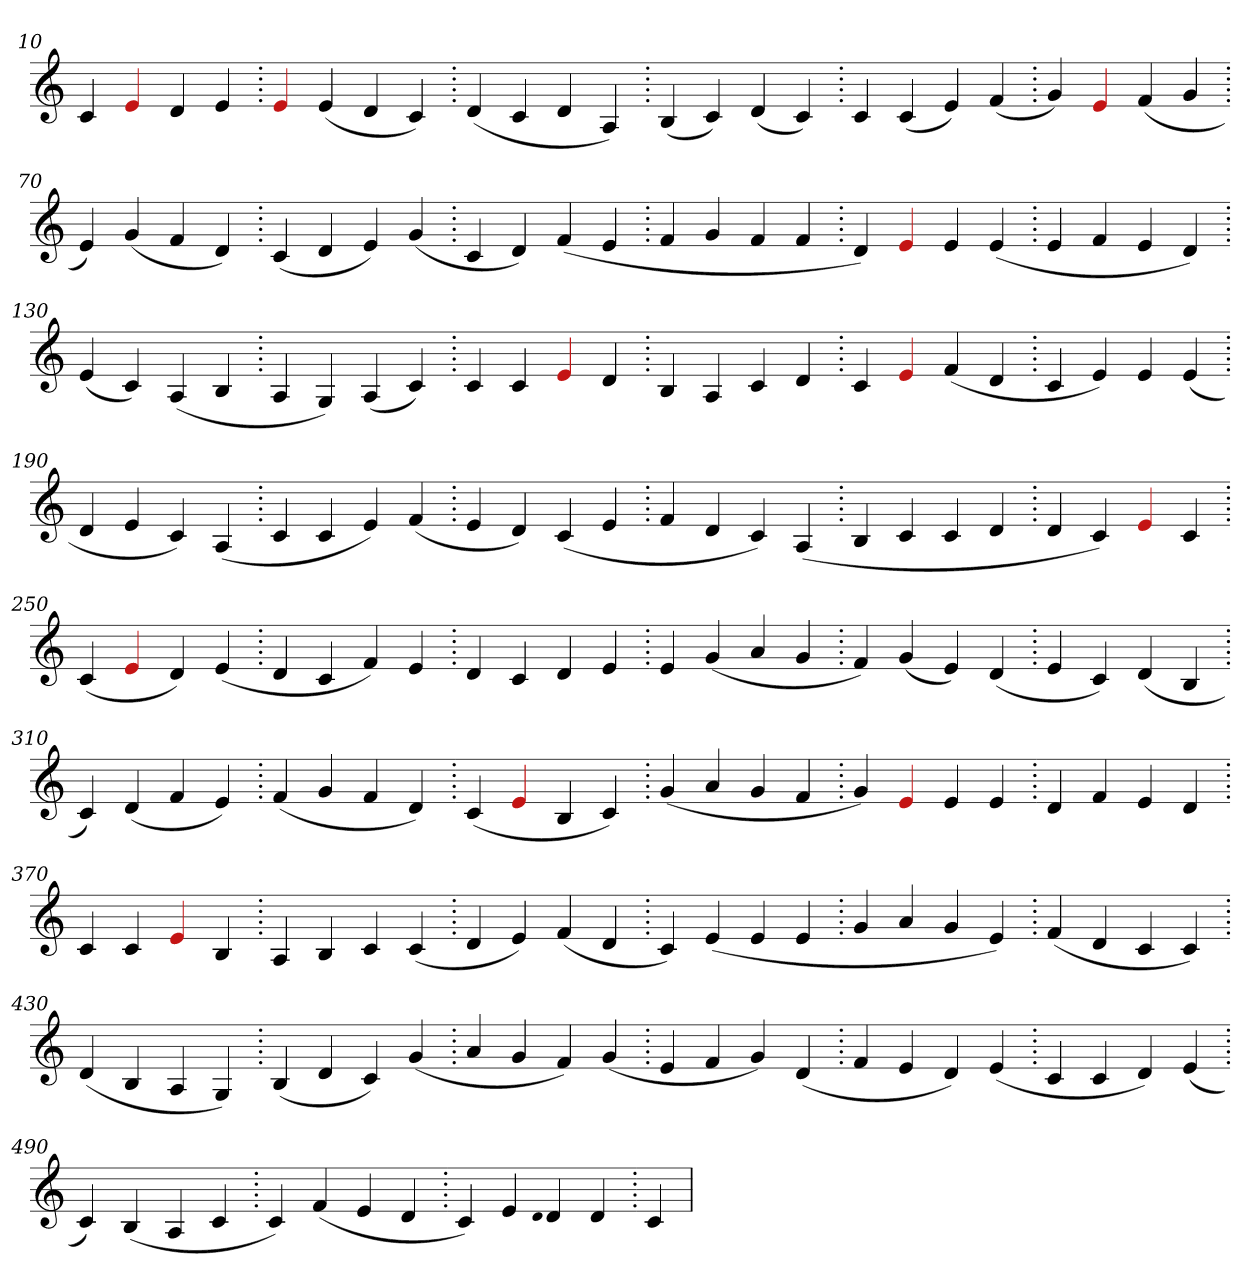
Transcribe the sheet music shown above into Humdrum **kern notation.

**kern
*part1
*staff1
*clefG2
=10.
4c
4Re
4d
4e
=20.
4Re
(>4e
4d
4c)
=30.
(>4d
4c
4d
4A)
=40.
(>4B
4c)
(>4d
4c)
=50.
4c
(>4c
4e)
(>4f
=60.
4g)
4Re
(>4f
4g
=70.
4e)
(>4g
4f
4d)
=80.
(>4c
4d
4e)
(>4g
=90.
4c
4d)
(>4f
4e
=100.
4f
4g
4f
4f
=110.
4d)
4Re
4e
(>4e
=120.
4e
4f
4e
4d)
=130.
(>4e
4c)
(>4A
4B
=140.
4A
4G)
(>4A
4c)
=150.
4c
4c
4Re
4d
=160.
4B
4A
4c
4d
=170.
4c
4Re
(>4f
4d
=180.
4c
4e)
4e
(>4e
=190.
4d
4e
4c)
(>4A
=200.
4c
4c
4e)
(>4f
=210.
4e
4d)
(>4c
4e
=220.
4f
4d
4c)
(>4A
=230.
4B
4c
4c
4d
=240.
4d
4c)
4Re
4c
=250.
(>4c
4Re
4d)
(>4e
=260.
4d
4c
4f)
4e
=270.
4d
4c
4d
4e
=280.
4e
(>4g
4a
4g
=290.
4f)
(>4g
4e)
(>4d
=300.
4e
4c)
(>4d
4B
=310.
4c)
(>4d
4f
4e)
=320.
(>4f
4g
4f
4d)
=330.
(>4c
4Re
4B
4c)
=340.
(>4g
4a
4g
4f
=350.
4g)
4Re
4e
4e
=360.
4d
4f
4e
4d
=370.
4c
4c
4Re
4B
=380.
4A
4B
4c
(>4c
=390.
4d
4e)
(>4f
4d
=400.
4c)
(>4e
4e
4e
=410.
4g
4a
4g
4e)
=420.
(>4f
4d
4c
4c)
=430.
(>4d
4B
4A
4G)
=440.
(>4B
4d
4c)
(>4g
=450.
4a
4g
4f)
(>4g
=460.
4e
4f
4g)
(>4d
=470.
4f
4e
4d)
(>4e
=480.
4c
4c
4d)
(>4e
=490.
4c)
(>4B
4A
4c
=500.
4c)
(>4f
4e
4d
=510.
4c)
(>4e
qqd
4d
4d
=520.
4c
=
*-
